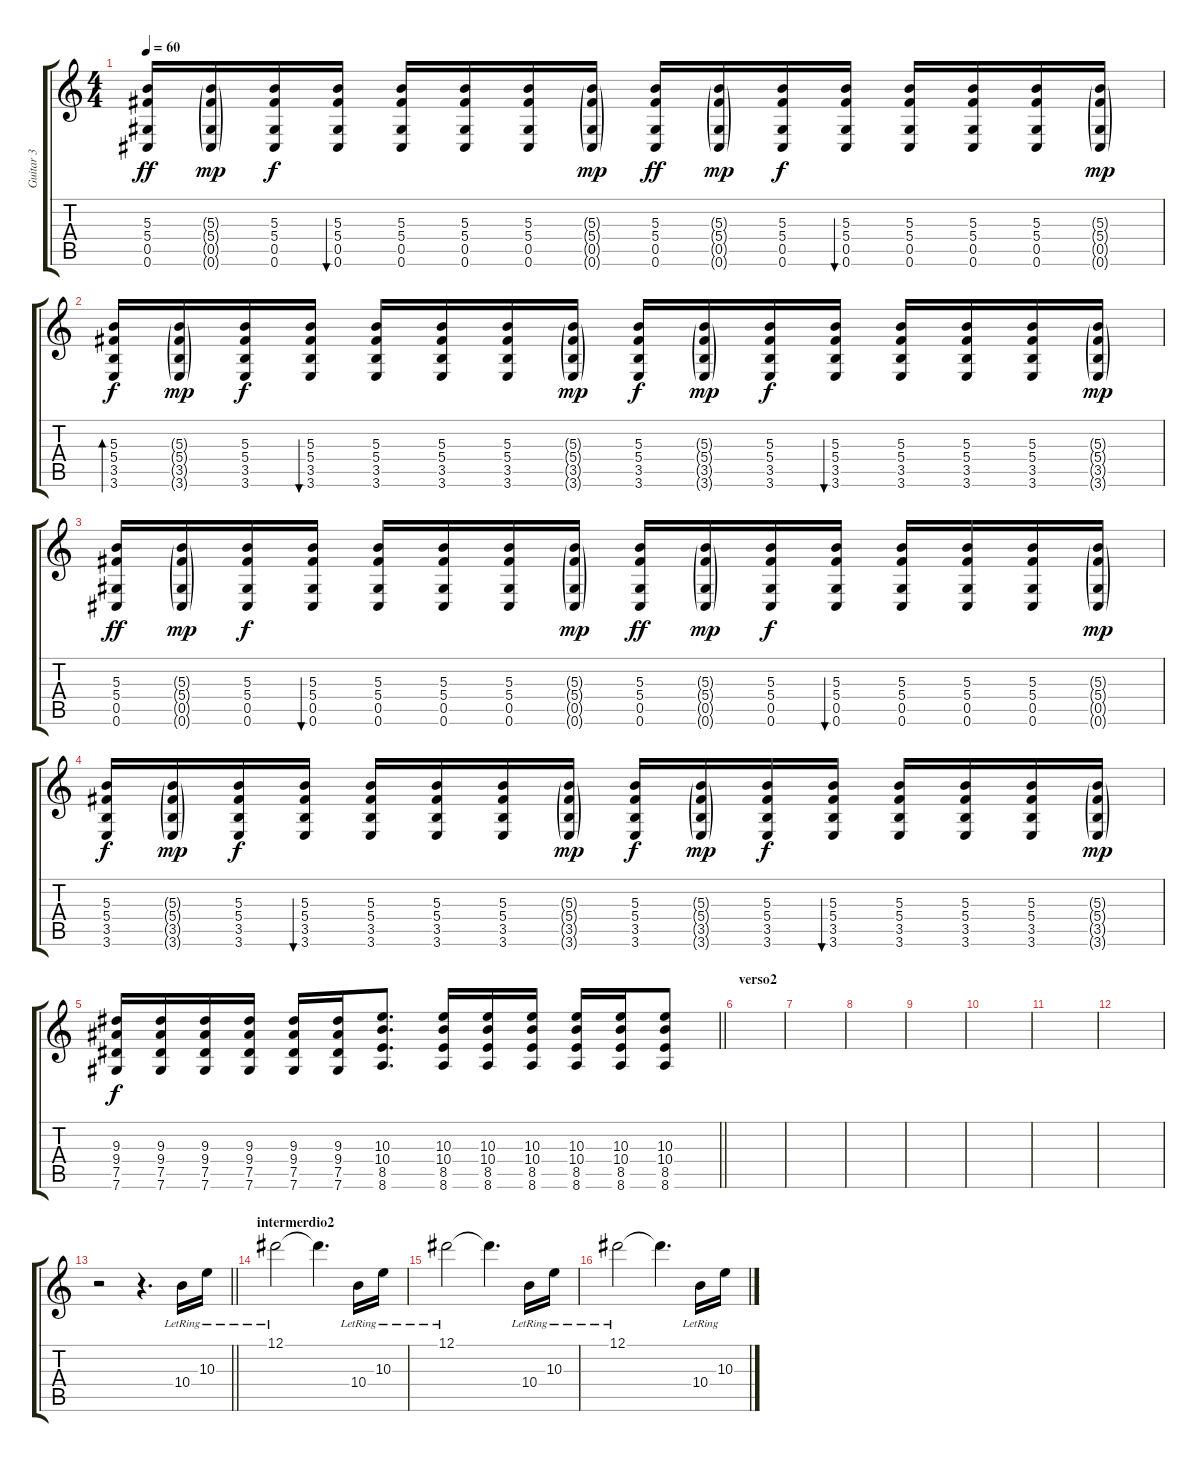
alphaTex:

\track ("Guitar 3" "Guitar 3") {instrument acousticguitarsteel}
\staff {score tabs}
\tuning (Eb4 Bb3 Gb3 Db3 Ab2 Db2) {hide}
\ts (4 4)
\tempo 60
\clef g2
\ks c
(5.3 5.4 0.5 0.6).16{dy ff} (5.3{g} 5.4{g} 0.5{g} 0.6{g}).16{dy mp} (5.3 5.4 0.5 0.6).16{dy f} (5.3 5.4 0.5 0.6).16{bu 60} (5.3 5.4 0.5 0.6).16 (5.3 5.4 0.5 0.6).16 (5.3 5.4 0.5 0.6).16 (5.3{g} 5.4{g} 0.5{g} 0.6{g}).16{dy mp} (5.3 5.4 0.5 0.6).16{dy ff} (5.3{g} 5.4{g} 0.5{g} 0.6{g}).16{dy mp} (5.3 5.4 0.5 0.6).16{dy f} (5.3 5.4 0.5 0.6).16{bu 60} (5.3 5.4 0.5 0.6).16 (5.3 5.4 0.5 0.6).16 (5.3 5.4 0.5 0.6).16 (5.3{g} 5.4{g} 0.5{g} 0.6{g}).16{dy mp} |
(5.3 5.4 3.5 3.6).16{bd 30 dy f volume 5 balance 8} (5.3{g} 5.4{g} 3.5{g} 3.6{g}).16{dy mp} (5.3 5.4 3.5 3.6).16{dy f} (5.3 5.4 3.5 3.6).16{bu 60} (5.3 5.4 3.5 3.6).16 (5.3 5.4 3.5 3.6).16 (5.3 5.4 3.5 3.6).16 (5.3{g} 5.4{g} 3.5{g} 3.6{g}).16{dy mp} (5.3 5.4 3.5 3.6).16{dy f} (5.3{g} 5.4{g} 3.5{g} 3.6{g}).16{dy mp} (5.3 5.4 3.5 3.6).16{dy f} (5.3 5.4 3.5 3.6).16{bu 60} (5.3 5.4 3.5 3.6).16 (5.3 5.4 3.5 3.6).16 (5.3 5.4 3.5 3.6).16 (5.3{g} 5.4{g} 3.5{g} 3.6{g}).16{dy mp} |
(5.3 5.4 0.5 0.6).16{dy ff} (5.3{g} 5.4{g} 0.5{g} 0.6{g}).16{dy mp} (5.3 5.4 0.5 0.6).16{dy f} (5.3 5.4 0.5 0.6).16{bu 60} (5.3 5.4 0.5 0.6).16 (5.3 5.4 0.5 0.6).16 (5.3 5.4 0.5 0.6).16 (5.3{g} 5.4{g} 0.5{g} 0.6{g}).16{dy mp} (5.3 5.4 0.5 0.6).16{dy ff} (5.3{g} 5.4{g} 0.5{g} 0.6{g}).16{dy mp} (5.3 5.4 0.5 0.6).16{dy f} (5.3 5.4 0.5 0.6).16{bu 60} (5.3 5.4 0.5 0.6).16 (5.3 5.4 0.5 0.6).16 (5.3 5.4 0.5 0.6).16 (5.3{g} 5.4{g} 0.5{g} 0.6{g}).16{dy mp} |
(5.3 5.4 3.5 3.6).16{dy f} (5.3{g} 5.4{g} 3.5{g} 3.6{g}).16{dy mp} (5.3 5.4 3.5 3.6).16{dy f} (5.3 5.4 3.5 3.6).16{bu 60} (5.3 5.4 3.5 3.6).16 (5.3 5.4 3.5 3.6).16 (5.3 5.4 3.5 3.6).16 (5.3{g} 5.4{g} 3.5{g} 3.6{g}).16{dy mp} (5.3 5.4 3.5 3.6).16{dy f} (5.3{g} 5.4{g} 3.5{g} 3.6{g}).16{dy mp} (5.3 5.4 3.5 3.6).16{dy f} (5.3 5.4 3.5 3.6).16{bu 60} (5.3 5.4 3.5 3.6).16 (5.3 5.4 3.5 3.6).16 (5.3 5.4 3.5 3.6).16 (5.3{g} 5.4{g} 3.5{g} 3.6{g}).16{dy mp} |
\barLineRight lightlight
(9.3 9.4 7.5 7.6).16{dy f} (9.3 9.4 7.5 7.6).16 (9.3 9.4 7.5 7.6).16 (9.3 9.4 7.5 7.6).16 (9.3 9.4 7.5 7.6).16 (9.3 9.4 7.5 7.6).16 (10.3 10.4 8.5 8.6).8{d} (10.3 10.4 8.5 8.6).16 (10.3 10.4 8.5 8.6).16 (10.3 10.4 8.5 8.6).16 (10.3 10.4 8.5 8.6).16 (10.3 10.4 8.5 8.6).16 (10.3 10.4 8.5 8.6).8 |
\section ("" "verso2")
|
|
|
|
|
|
|
\barLineRight lightlight
r.2 r.4{d} 10.4{lr}.16{volume 12 instrument electricguitarclean} 10.3{lr}.16 |
\section ("" "intermerdio2")
12.1{lr}.2 12.1{t}.4{d} 10.4{lr}.16 10.3{lr}.16 |
12.1{lr}.2 12.1{t}.4{d} 10.4{lr}.16 10.3{lr}.16 |
12.1{lr}.2 12.1{t}.4{d} 10.4{lr}.16 10.3{lr}.16
